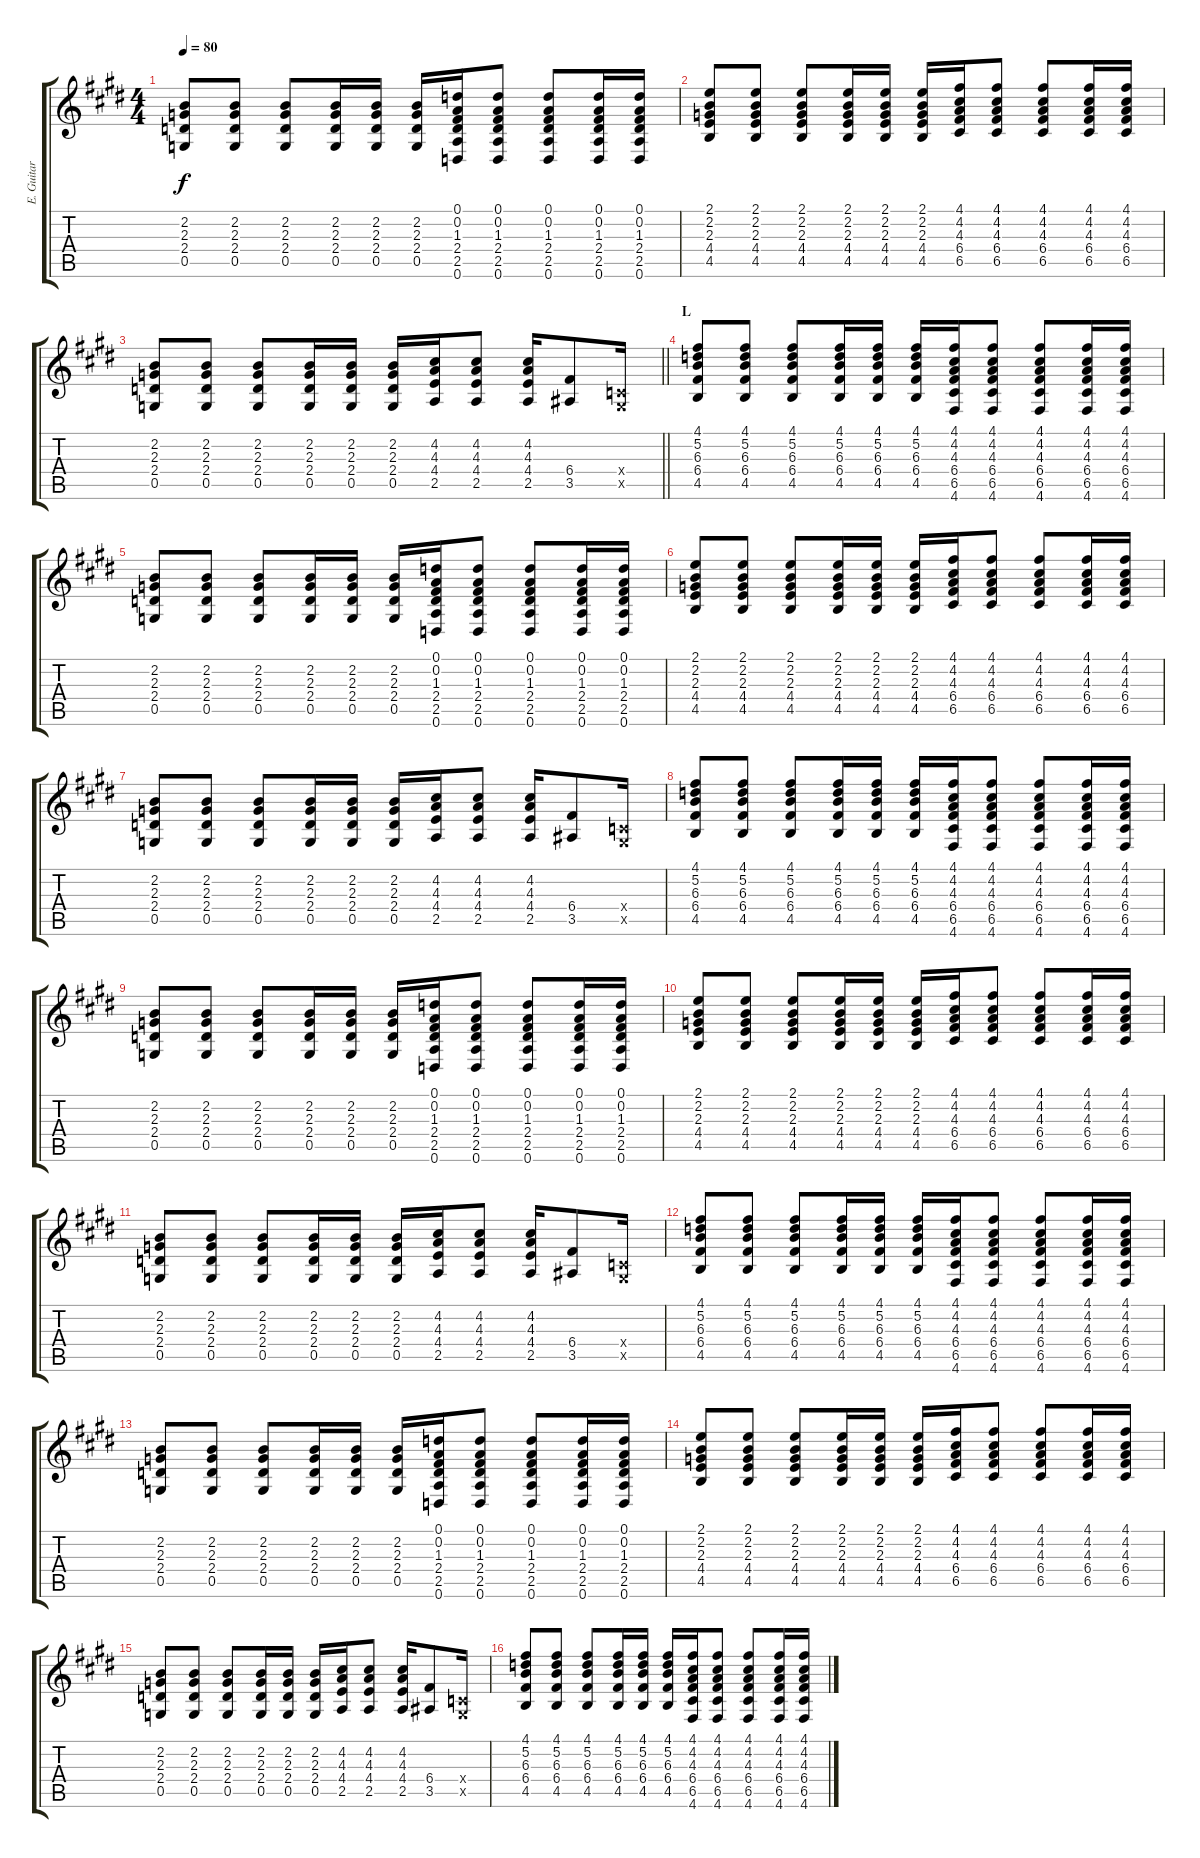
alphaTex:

\track ("E. Guitar III" "E. Guitar ") {instrument overdrivenguitar}
\staff {score tabs}
\tuning (D4 A3 F3 C3 G2 D2) {hide}
\ts (4 4)
\tempo 80
\clef g2
\ks e
(2.2 2.3 2.4 0.5).8{dy f} (2.2 2.3 2.4 0.5).8 (2.2 2.3 2.4 0.5).8 (2.2 2.3 2.4 0.5).16 (2.2 2.3 2.4 0.5).16 (2.2 2.3 2.4 0.5).16 (0.1 0.2 1.3 2.4 2.5 0.6).16 (0.1 0.2 1.3 2.4 2.5 0.6).8 (0.1 0.2 1.3 2.4 2.5 0.6).8 (0.1 0.2 1.3 2.4 2.5 0.6).16 (0.1 0.2 1.3 2.4 2.5 0.6).16 |
(2.1 2.2 2.3 4.4 4.5).8 (2.1 2.2 2.3 4.4 4.5).8 (2.1 2.2 2.3 4.4 4.5).8 (2.1 2.2 2.3 4.4 4.5).16 (2.1 2.2 2.3 4.4 4.5).16 (2.1 2.2 2.3 4.4 4.5).16 (4.1 4.2 4.3 6.4 6.5).16 (4.1 4.2 4.3 6.4 6.5).8 (4.1 4.2 4.3 6.4 6.5).8 (4.1 4.2 4.3 6.4 6.5).16 (4.1 4.2 4.3 6.4 6.5).16 |
\barLineRight lightlight
(2.2 2.3 2.4 0.5).8 (2.2 2.3 2.4 0.5).8 (2.2 2.3 2.4 0.5).8 (2.2 2.3 2.4 0.5).16 (2.2 2.3 2.4 0.5).16 (2.2 2.3 2.4 0.5).16 (4.2 4.3 4.4 2.5).16 (4.2 4.3 4.4 2.5).8 (4.2 4.3 4.4 2.5).16 (6.4 3.5).8 (0.4{x} 0.5{x}).16 |
\section ("" "L")
(4.1 5.2 6.3 6.4 4.5).8 (4.1 5.2 6.3 6.4 4.5).8 (4.1 5.2 6.3 6.4 4.5).8 (4.1 5.2 6.3 6.4 4.5).16 (4.1 5.2 6.3 6.4 4.5).16 (4.1 5.2 6.3 6.4 4.5).16 (4.1 4.2 4.3 6.4 6.5 4.6).16 (4.1 4.2 4.3 6.4 6.5 4.6).8 (4.1 4.2 4.3 6.4 6.5 4.6).8 (4.1 4.2 4.3 6.4 6.5 4.6).16 (4.1 4.2 4.3 6.4 6.5 4.6).16 |
(2.2 2.3 2.4 0.5).8 (2.2 2.3 2.4 0.5).8 (2.2 2.3 2.4 0.5).8 (2.2 2.3 2.4 0.5).16 (2.2 2.3 2.4 0.5).16 (2.2 2.3 2.4 0.5).16 (0.1 0.2 1.3 2.4 2.5 0.6).16 (0.1 0.2 1.3 2.4 2.5 0.6).8 (0.1 0.2 1.3 2.4 2.5 0.6).8 (0.1 0.2 1.3 2.4 2.5 0.6).16 (0.1 0.2 1.3 2.4 2.5 0.6).16 |
(2.1 2.2 2.3 4.4 4.5).8 (2.1 2.2 2.3 4.4 4.5).8 (2.1 2.2 2.3 4.4 4.5).8 (2.1 2.2 2.3 4.4 4.5).16 (2.1 2.2 2.3 4.4 4.5).16 (2.1 2.2 2.3 4.4 4.5).16 (4.1 4.2 4.3 6.4 6.5).16 (4.1 4.2 4.3 6.4 6.5).8 (4.1 4.2 4.3 6.4 6.5).8 (4.1 4.2 4.3 6.4 6.5).16 (4.1 4.2 4.3 6.4 6.5).16 |
(2.2 2.3 2.4 0.5).8 (2.2 2.3 2.4 0.5).8 (2.2 2.3 2.4 0.5).8 (2.2 2.3 2.4 0.5).16 (2.2 2.3 2.4 0.5).16 (2.2 2.3 2.4 0.5).16 (4.2 4.3 4.4 2.5).16 (4.2 4.3 4.4 2.5).8 (4.2 4.3 4.4 2.5).16 (6.4 3.5).8 (0.4{x} 0.5{x}).16 |
(4.1 5.2 6.3 6.4 4.5).8 (4.1 5.2 6.3 6.4 4.5).8 (4.1 5.2 6.3 6.4 4.5).8 (4.1 5.2 6.3 6.4 4.5).16 (4.1 5.2 6.3 6.4 4.5).16 (4.1 5.2 6.3 6.4 4.5).16 (4.1 4.2 4.3 6.4 6.5 4.6).16 (4.1 4.2 4.3 6.4 6.5 4.6).8 (4.1 4.2 4.3 6.4 6.5 4.6).8 (4.1 4.2 4.3 6.4 6.5 4.6).16 (4.1 4.2 4.3 6.4 6.5 4.6).16 |
(2.2 2.3 2.4 0.5).8 (2.2 2.3 2.4 0.5).8 (2.2 2.3 2.4 0.5).8 (2.2 2.3 2.4 0.5).16 (2.2 2.3 2.4 0.5).16 (2.2 2.3 2.4 0.5).16 (0.1 0.2 1.3 2.4 2.5 0.6).16 (0.1 0.2 1.3 2.4 2.5 0.6).8 (0.1 0.2 1.3 2.4 2.5 0.6).8 (0.1 0.2 1.3 2.4 2.5 0.6).16 (0.1 0.2 1.3 2.4 2.5 0.6).16 |
(2.1 2.2 2.3 4.4 4.5).8 (2.1 2.2 2.3 4.4 4.5).8 (2.1 2.2 2.3 4.4 4.5).8 (2.1 2.2 2.3 4.4 4.5).16 (2.1 2.2 2.3 4.4 4.5).16 (2.1 2.2 2.3 4.4 4.5).16 (4.1 4.2 4.3 6.4 6.5).16 (4.1 4.2 4.3 6.4 6.5).8 (4.1 4.2 4.3 6.4 6.5).8 (4.1 4.2 4.3 6.4 6.5).16 (4.1 4.2 4.3 6.4 6.5).16 |
(2.2 2.3 2.4 0.5).8 (2.2 2.3 2.4 0.5).8 (2.2 2.3 2.4 0.5).8 (2.2 2.3 2.4 0.5).16 (2.2 2.3 2.4 0.5).16 (2.2 2.3 2.4 0.5).16 (4.2 4.3 4.4 2.5).16 (4.2 4.3 4.4 2.5).8 (4.2 4.3 4.4 2.5).16 (6.4 3.5).8 (0.4{x} 0.5{x}).16 |
(4.1 5.2 6.3 6.4 4.5).8 (4.1 5.2 6.3 6.4 4.5).8 (4.1 5.2 6.3 6.4 4.5).8 (4.1 5.2 6.3 6.4 4.5).16 (4.1 5.2 6.3 6.4 4.5).16 (4.1 5.2 6.3 6.4 4.5).16 (4.1 4.2 4.3 6.4 6.5 4.6).16 (4.1 4.2 4.3 6.4 6.5 4.6).8 (4.1 4.2 4.3 6.4 6.5 4.6).8 (4.1 4.2 4.3 6.4 6.5 4.6).16 (4.1 4.2 4.3 6.4 6.5 4.6).16 |
(2.2 2.3 2.4 0.5).8 (2.2 2.3 2.4 0.5).8 (2.2 2.3 2.4 0.5).8 (2.2 2.3 2.4 0.5).16 (2.2 2.3 2.4 0.5).16 (2.2 2.3 2.4 0.5).16 (0.1 0.2 1.3 2.4 2.5 0.6).16 (0.1 0.2 1.3 2.4 2.5 0.6).8 (0.1 0.2 1.3 2.4 2.5 0.6).8 (0.1 0.2 1.3 2.4 2.5 0.6).16 (0.1 0.2 1.3 2.4 2.5 0.6).16 |
(2.1 2.2 2.3 4.4 4.5).8 (2.1 2.2 2.3 4.4 4.5).8 (2.1 2.2 2.3 4.4 4.5).8 (2.1 2.2 2.3 4.4 4.5).16 (2.1 2.2 2.3 4.4 4.5).16 (2.1 2.2 2.3 4.4 4.5).16 (4.1 4.2 4.3 6.4 6.5).16 (4.1 4.2 4.3 6.4 6.5).8 (4.1 4.2 4.3 6.4 6.5).8 (4.1 4.2 4.3 6.4 6.5).16 (4.1 4.2 4.3 6.4 6.5).16 |
(2.2 2.3 2.4 0.5).8 (2.2 2.3 2.4 0.5).8 (2.2 2.3 2.4 0.5).8 (2.2 2.3 2.4 0.5).16 (2.2 2.3 2.4 0.5).16 (2.2 2.3 2.4 0.5).16 (4.2 4.3 4.4 2.5).16 (4.2 4.3 4.4 2.5).8 (4.2 4.3 4.4 2.5).16 (6.4 3.5).8 (0.4{x} 0.5{x}).16 |
(4.1 5.2 6.3 6.4 4.5).8 (4.1 5.2 6.3 6.4 4.5).8 (4.1 5.2 6.3 6.4 4.5).8 (4.1 5.2 6.3 6.4 4.5).16 (4.1 5.2 6.3 6.4 4.5).16 (4.1 5.2 6.3 6.4 4.5).16 (4.1 4.2 4.3 6.4 6.5 4.6).16 (4.1 4.2 4.3 6.4 6.5 4.6).8 (4.1 4.2 4.3 6.4 6.5 4.6).8 (4.1 4.2 4.3 6.4 6.5 4.6).16 (4.1 4.2 4.3 6.4 6.5 4.6).16
